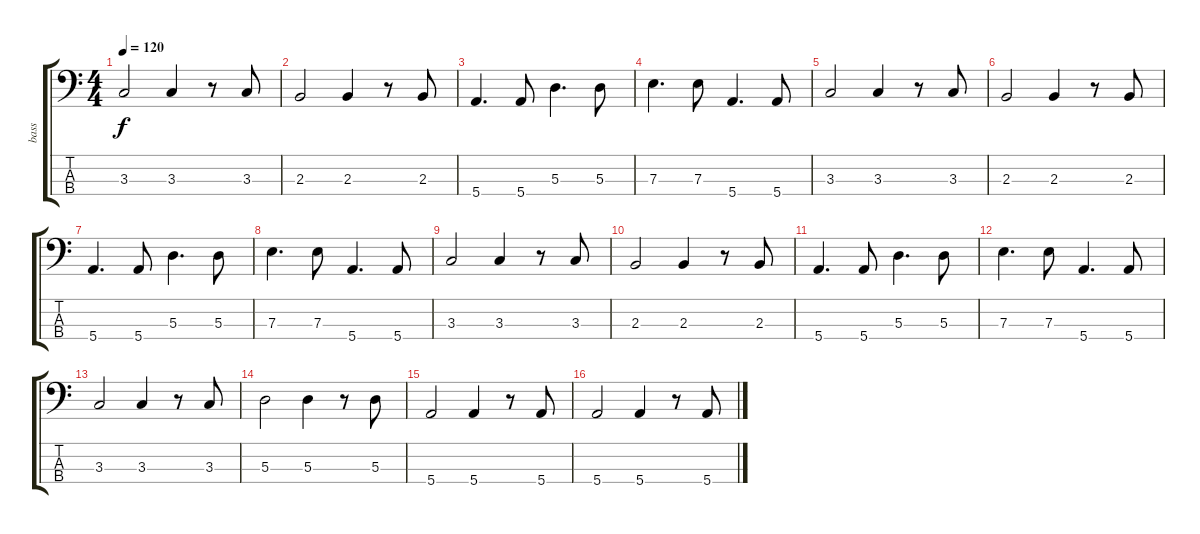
\track ("bass" "bass") {instrument electricbassfinger}
\staff {score tabs}
\tuning (G2 D2 A1 E1) {hide}
\ts (4 4)
\tempo 120
\clef f4
\ks c
3.3.2{dy f} 3.3.4 r.8 3.3.8 |
2.3.2 2.3.4 r.8 2.3.8 |
5.4.4{d} 5.4.8 5.3.4{d} 5.3.8 |
7.3.4{d} 7.3.8 5.4.4{d} 5.4.8 |
3.3.2 3.3.4 r.8 3.3.8 |
2.3.2 2.3.4 r.8 2.3.8 |
5.4.4{d} 5.4.8 5.3.4{d} 5.3.8 |
7.3.4{d} 7.3.8 5.4.4{d} 5.4.8 |
3.3.2 3.3.4 r.8 3.3.8 |
2.3.2 2.3.4 r.8 2.3.8 |
5.4.4{d} 5.4.8 5.3.4{d} 5.3.8 |
7.3.4{d} 7.3.8 5.4.4{d} 5.4.8 |
3.3.2 3.3.4 r.8 3.3.8 |
5.3.2 5.3.4 r.8 5.3.8 |
5.4.2 5.4.4 r.8 5.4.8 |
5.4.2 5.4.4 r.8 5.4.8
